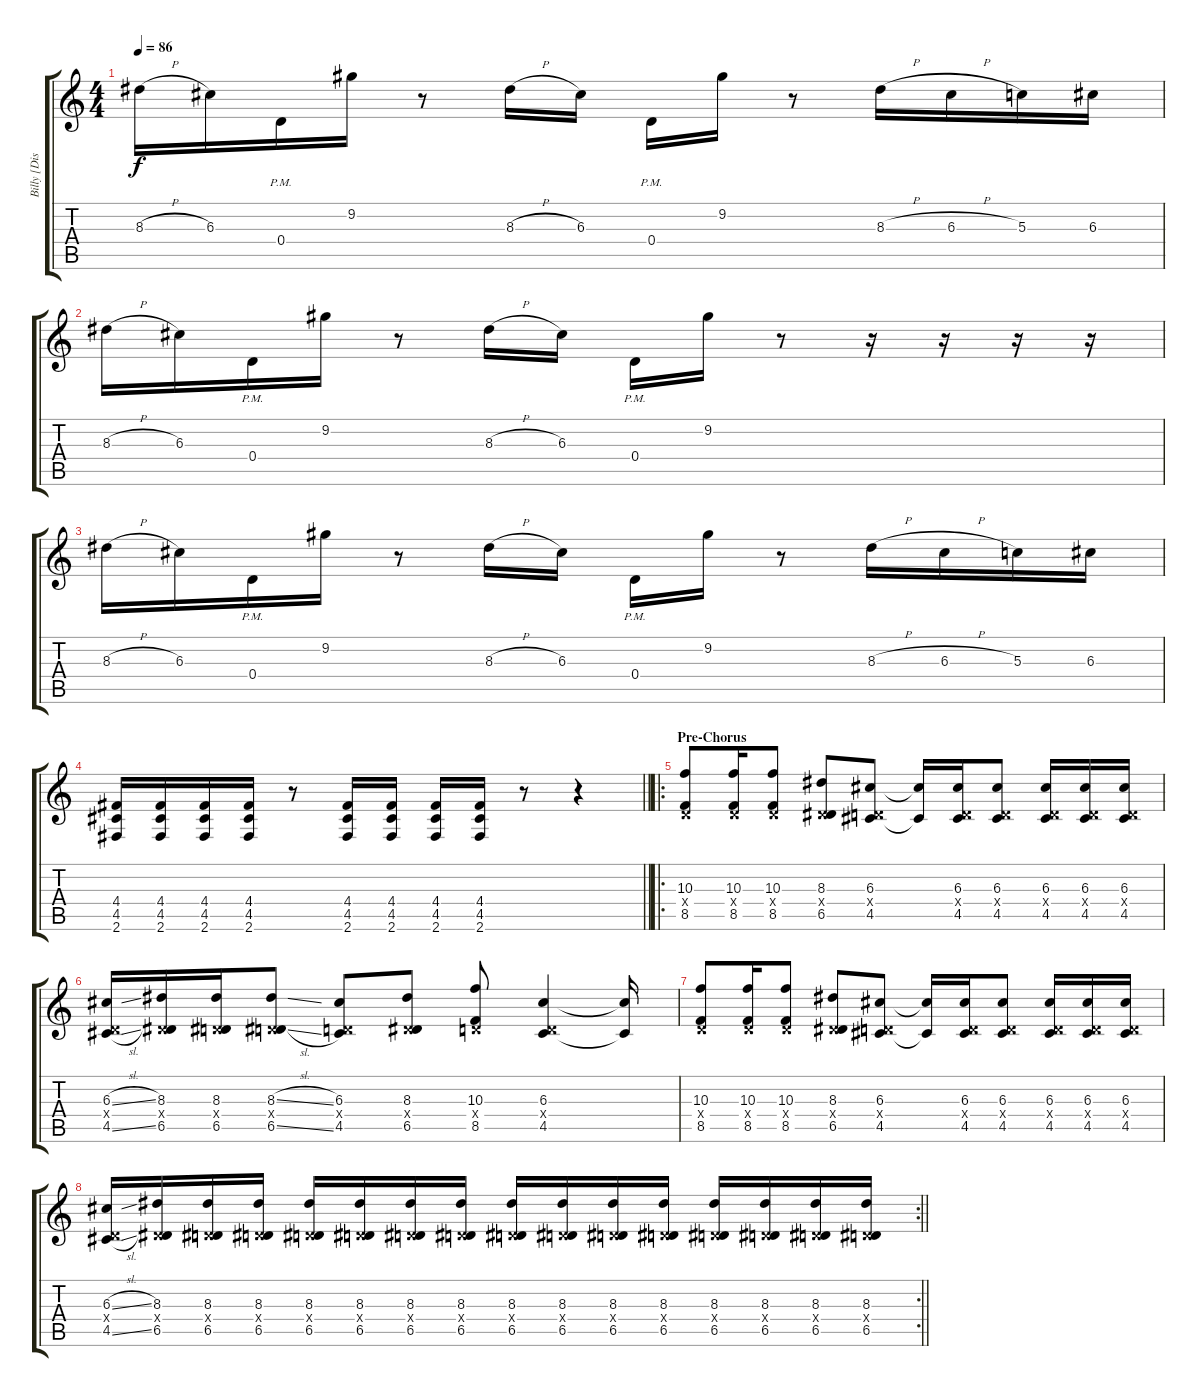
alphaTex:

\track ("Billy [Distortion]" "Billy [Dis") {instrument distortionguitar}
\staff {score tabs}
\tuning (E4 B3 G3 D3 A2 E2) {hide}
\ts (4 4)
\tempo 86
\clef g2
\ks c
8.3{h}.16{dy f} 6.3.16 0.4{pm}.16 9.2.16 r.8 8.3{h}.16 6.3.16 0.4{pm}.16 9.2.16 r.8 8.3{h}.16 6.3{h}.16 5.3.16 6.3.16 |
8.3{h}.16 6.3.16 0.4{pm}.16 9.2.16 r.8 8.3{h}.16 6.3.16 0.4{pm}.16 9.2.16 r.8 r.16 r.16 r.16 r.16 |
8.3{h}.16 6.3.16 0.4{pm}.16 9.2.16 r.8 8.3{h}.16 6.3.16 0.4{pm}.16 9.2.16 r.8 8.3{h}.16 6.3{h}.16 5.3.16 6.3.16 |
\barLineRight lightlight
(4.4 4.5 2.6).16 (4.4 4.5 2.6).16 (4.4 4.5 2.6).16 (4.4 4.5 2.6).16 r.8 (4.4 4.5 2.6).16 (4.4 4.5 2.6).16 (4.4 4.5 2.6).16 (4.4 4.5 2.6).16 r.8 r.4 |
\ro
\section ("" "Pre-Chorus")
(10.3 0.4{x} 8.5).8 (10.3 0.4{x} 8.5).16 (10.3 0.4{x} 8.5).8 (8.3 0.4{x} 6.5).8 (6.3 0.4{x} 4.5).8 (6.3{t} 4.5{t}).16 (6.3 0.4{x} 4.5).16 (6.3 0.4{x} 4.5).8 (6.3 0.4{x} 4.5).16 (6.3 0.4{x} 4.5).16 (6.3 0.4{x} 4.5).16 |
(6.3{sl} 0.4{x} 4.5{sl}).16 (8.3 0.4{x} 6.5).16 (8.3 0.4{x} 6.5).16 (8.3{sl} 0.4{x} 6.5{sl}).8 (6.3 0.4{x} 4.5).8 (8.3 0.4{x} 6.5).8 (10.3 0.4{x} 8.5).8 (6.3 0.4{x} 4.5).4 (6.3{t} 4.5{t}).16 |
(10.3 0.4{x} 8.5).8 (10.3 0.4{x} 8.5).16 (10.3 0.4{x} 8.5).8 (8.3 0.4{x} 6.5).8 (6.3 0.4{x} 4.5).8 (6.3{t} 4.5{t}).16 (6.3 0.4{x} 4.5).16 (6.3 0.4{x} 4.5).8 (6.3 0.4{x} 4.5).16 (6.3 0.4{x} 4.5).16 (6.3 0.4{x} 4.5).16 |
\rc 2
\barLineRight lightlight
(6.3{sl} 0.4{x} 4.5{sl}).16 (8.3 0.4{x} 6.5).16 (8.3 0.4{x} 6.5).16 (8.3 0.4{x} 6.5).16 (8.3 0.4{x} 6.5).16 (8.3 0.4{x} 6.5).16 (8.3 0.4{x} 6.5).16 (8.3 0.4{x} 6.5).16 (8.3 0.4{x} 6.5).16 (8.3 0.4{x} 6.5).16 (8.3 0.4{x} 6.5).16 (8.3 0.4{x} 6.5).16 (8.3 0.4{x} 6.5).16 (8.3 0.4{x} 6.5).16 (8.3 0.4{x} 6.5).16 (8.3 0.4{x} 6.5).16
